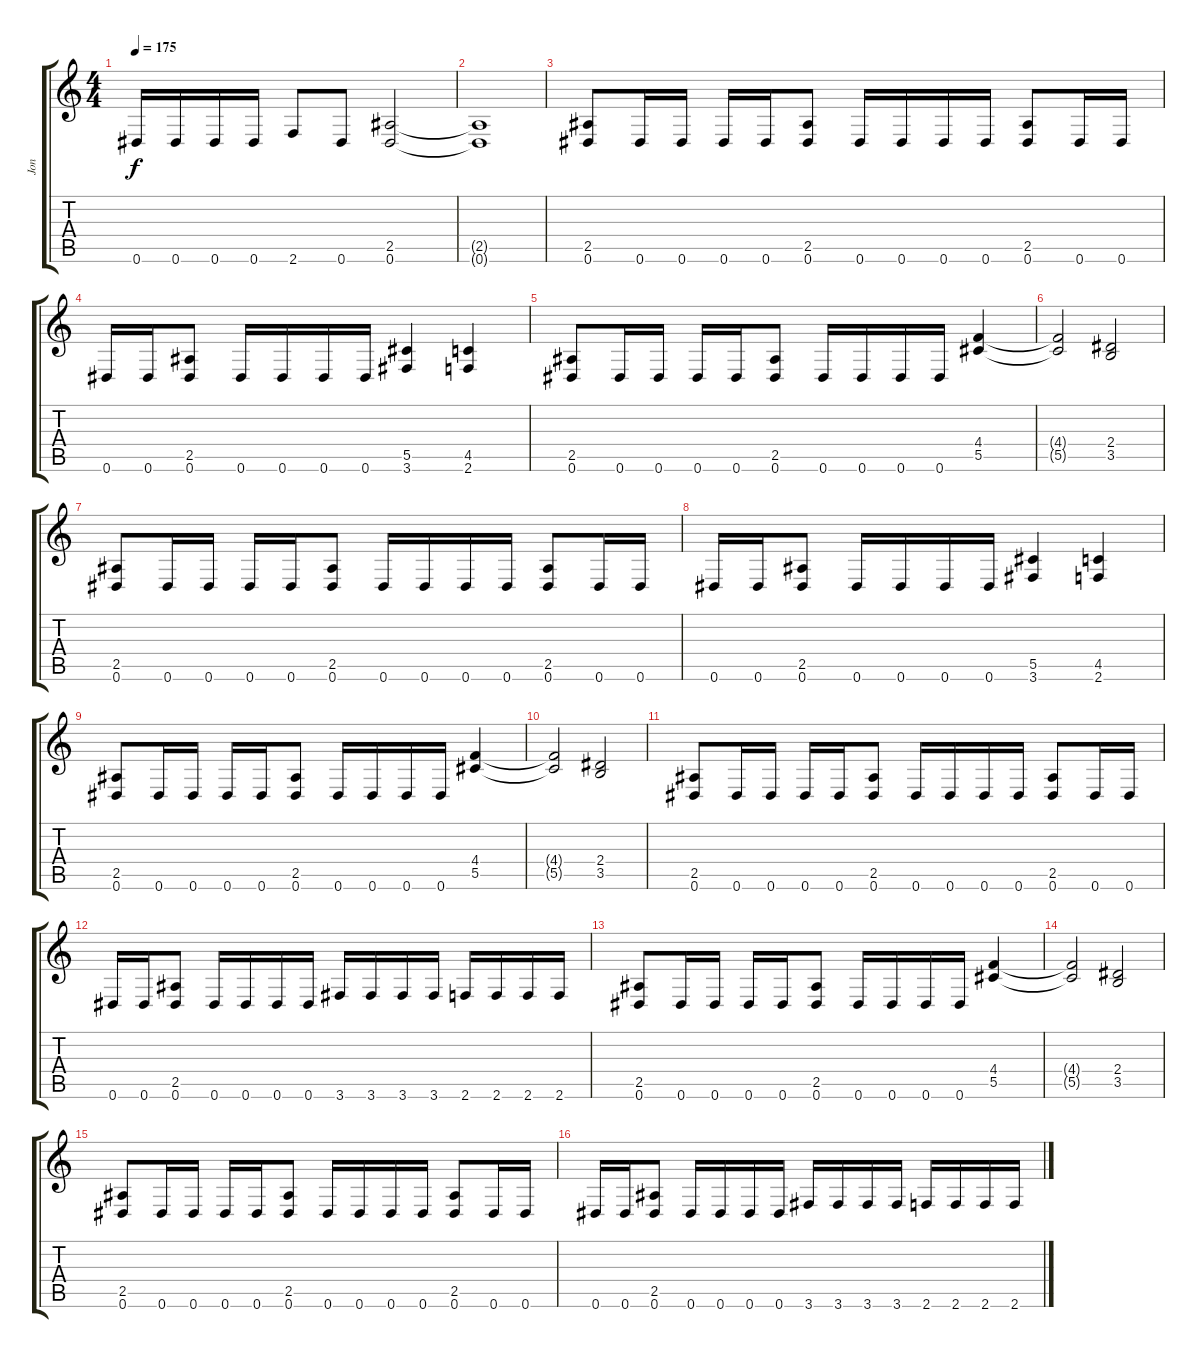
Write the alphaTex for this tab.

\track ("Jon" "Jon") {instrument distortionguitar}
\staff {score tabs}
\tuning (Eb4 Bb3 Gb3 Db3 Ab2 Eb2) {hide}
\ts (4 4)
\tempo 175
\clef g2
\ks c
0.6.16{dy f} 0.6.16 0.6.16 0.6.16 2.6.8 0.6.8 (2.5 0.6).2 |
(2.5{t} 0.6{t}).1 |
(2.5 0.6).8{volume 10 balance 3} 0.6.16 0.6.16 0.6.16 0.6.16 (2.5 0.6).8 0.6.16 0.6.16 0.6.16 0.6.16 (2.5 0.6).8 0.6.16 0.6.16 |
0.6.16 0.6.16 (2.5 0.6).8 0.6.16 0.6.16 0.6.16 0.6.16 (5.5 3.6).4 (4.5 2.6).4 |
(2.5 0.6).8 0.6.16 0.6.16 0.6.16 0.6.16 (2.5 0.6).8 0.6.16 0.6.16 0.6.16 0.6.16 (4.4 5.5).4 |
(4.4{t} 5.5{t}).2 (2.4 3.5).2 |
(2.5 0.6).8 0.6.16 0.6.16 0.6.16 0.6.16 (2.5 0.6).8 0.6.16 0.6.16 0.6.16 0.6.16 (2.5 0.6).8 0.6.16 0.6.16 |
0.6.16 0.6.16 (2.5 0.6).8 0.6.16 0.6.16 0.6.16 0.6.16 (5.5 3.6).4 (4.5 2.6).4 |
(2.5 0.6).8 0.6.16 0.6.16 0.6.16 0.6.16 (2.5 0.6).8 0.6.16 0.6.16 0.6.16 0.6.16 (4.4 5.5).4 |
(4.4{t} 5.5{t}).2 (2.4 3.5).2 |
(2.5 0.6).8{volume 13 balance 8} 0.6.16 0.6.16 0.6.16 0.6.16 (2.5 0.6).8 0.6.16 0.6.16 0.6.16 0.6.16 (2.5 0.6).8 0.6.16 0.6.16 |
0.6.16 0.6.16 (2.5 0.6).8 0.6.16 0.6.16 0.6.16 0.6.16 3.6.16 3.6.16 3.6.16 3.6.16 2.6.16 2.6.16 2.6.16 2.6.16 |
(2.5 0.6).8 0.6.16 0.6.16 0.6.16 0.6.16 (2.5 0.6).8 0.6.16 0.6.16 0.6.16 0.6.16 (4.4 5.5).4 |
(4.4{t} 5.5{t}).2 (2.4 3.5).2 |
(2.5 0.6).8 0.6.16 0.6.16 0.6.16 0.6.16 (2.5 0.6).8 0.6.16 0.6.16 0.6.16 0.6.16 (2.5 0.6).8 0.6.16 0.6.16 |
0.6.16 0.6.16 (2.5 0.6).8 0.6.16 0.6.16 0.6.16 0.6.16 3.6.16 3.6.16 3.6.16 3.6.16 2.6.16 2.6.16 2.6.16 2.6.16
